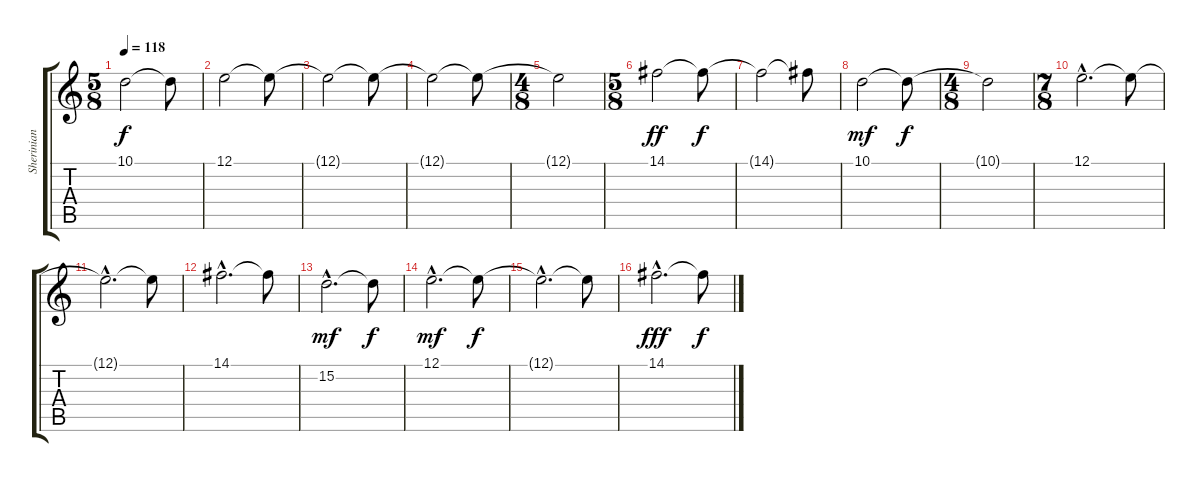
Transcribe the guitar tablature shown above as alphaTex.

\track ("Sherinian Strings" "Sherinian ") {instrument stringensemble1}
\staff {score tabs}
\tuning (E4 B3 G3 D3 A2 E2) {hide}
\ts (5 8)
\tempo 118
\clef g2
\ks c
10.1{t}.2{dy f} 10.1{t}.8 |
12.1.2 12.1{t}.8 |
12.1{t}.2 12.1{t}.8 |
12.1{t}.2 12.1{t}.8 |
\ts (4 8)
12.1{t}.2 |
\ts (5 8)
14.1.2{dy ff} 14.1{t}.8{dy f} |
14.1{t}.2 14.1{t}.8 |
10.1.2{dy mf} 10.1{t}.8{dy f} |
\ts (4 8)
10.1{t}.2 |
\ts (7 8)
12.1{hac}.2{d} 12.1{t}.8 |
12.1{hac t}.2{d} 12.1{t}.8 |
14.1{hac}.2{d} 14.1{t}.8 |
15.2{hac}.2{d dy mf} 15.2{t}.8{dy f} |
12.1{hac}.2{d dy mf} 12.1{t}.8{dy f} |
12.1{hac t}.2{d} 12.1{t}.8 |
14.1{hac}.2{d dy fff} 14.1{t}.8{dy f}
